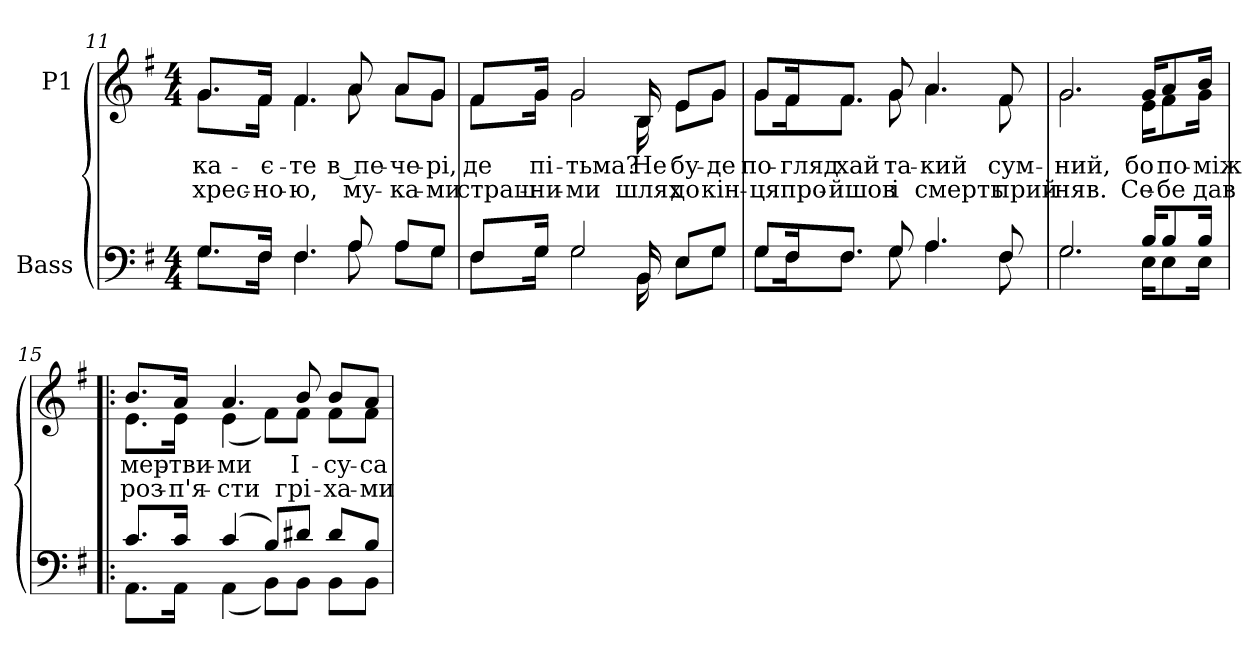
**kern	**kern	**text	**text
*part2	*part1	*part1	*part1
*staff2	*staff1	*staff1	*staff1
*I"Bass	*I"P1	*	*
*clefF4	*clefG2	*	*
*k[f#]	*k[f#]	*	*
*e:	*e:	*	*
*M4/4	*M4/4	*	*
=11	=11	=11	=11
*^	*^	*	*
!	!	!	!	!LO:LY:b:color=#000000	!LO:LY:b:color=#000000
8.Gi/L	8.Gi\L	8.gi/L	8.gi\L	-ка-	хрес-
!	!	!	!	!LO:LY:b:color=#000000	!LO:LY:b:color=#000000
16F#i/Jk	16F#i\Jk	16f#i/Jk	16f#i\Jk	-є-	-но-
!	!	!	!	!LO:LY:b:color=#000000	!LO:LY:b:color=#000000
4.F#i/	4.F#i\	4.f#i/	4.f#i\	-те	-ю,
!	!	!	!	!LO:LY:b:color=#000000	!LO:LY:b:color=#000000
8Ai/	8Ai\	8ai/	8ai\	в пе-	му-
!	!	!	!	!LO:LY:b:color=#000000	!LO:LY:b:color=#000000
8Ai/L	8Ai\L	8ai/L	8ai\L	-че-	-ка-
!	!	!	!	!LO:LY:b:color=#000000	!LO:LY:b:color=#000000
8Gi/J	8Gi\J	8gi/J	8gi\J	-рі,	-ми
=12	=12	=12	=12	=12	=12
!	!	!	!	!LO:LY:b:color=#000000	!LO:LY:b:color=#000000
8F#i/L	8F#i\L	8f#i/L	8f#i\L	де	страш-
!	!	!	!	!LO:LY:b:color=#000000	!LO:LY:b:color=#000000
16Gi/Jk	16Gi\Jk	16gi/Jk	16gi\Jk	пі-	-ни-
!	!	!	!	!LO:LY:b:color=#000000	!LO:LY:b:color=#000000
2Gi/	2Gi\	2gi/	2gi\	-тьма?	-ми
!	!	!	!	!LO:LY:b:color=#000000	!LO:LY:b:color=#000000
16BBi/	16BBi\	16Bi/	16Bi\	Не	шлях
!	!	!	!	!LO:LY:b:color=#000000	!LO:LY:b:color=#000000
8Ei/L	8Ei\L	8ei/L	8ei\L	бу-	до
!	!	!	!	!LO:LY:b:color=#000000	!LO:LY:b:color=#000000
8Gi/J	8Gi\J	8gi/J	8gi\J	-де	кін-
!!LO:LB:g=z	!!
=13	=13	=13	=13	=13	=13
!	!	!	!	!LO:LY:b:color=#000000	!LO:LY:b:color=#000000
8Gi/L	8Gi\L	8gi/L	8gi\L	по-	-ця
!	!	!	!	!LO:LY:b:color=#000000	!LO:LY:b:color=#000000
16F#i/K	16F#i\K	16f#i/K	16f#i\K	-гляд	про-
!	!	!	!	!LO:LY:b:color=#000000	!LO:LY:b:color=#000000
8.F#i/J	8.F#i\J	8.f#i/J	8.f#i\J	хай	-йшов
!	!	!	!	!LO:LY:b:color=#000000	!LO:LY:b:color=#000000
8Gi/	8Gi\	8gi/	8gi\	та-	і
!	!	!	!	!LO:LY:b:color=#000000	!LO:LY:b:color=#000000
4.Ai/	4.Ai\	4.ai/	4.ai\	-кий	смерть
!	!	!	!	!LO:LY:b:color=#000000	!LO:LY:b:color=#000000
8F#i/	8F#i\	8f#i/	8f#i\	сум-	прий-
=14	=14	=14	=14	=14	=14
!	!	!	!	!LO:LY:b:color=#000000	!LO:LY:b:color=#000000
2.Gi/	2.Gi\	2.gi/	2.gi\	-ний,	-няв.
!	!	!	!	!LO:LY:b:color=#000000	!LO:LY:b:color=#000000
16Bi/KL	16Ei\KL	16gi/KL	16ei\KL	бо	Се-
!	!	!	!	!LO:LY:b:color=#000000	!LO:LY:b:color=#000000
8Bi/	8Ei\	8ai/	8f#i\	по-	-бе
!	!	!	!	!LO:LY:b:color=#000000	!LO:LY:b:color=#000000
16Bi/Jk	16Ei\Jk	16bi/Jk	16gi\Jk	-між	дав
=15!|:	=15!|:	=15!|:	=15!|:	=15!|:	=15!|:
!	!	!	!	!LO:LY:b:color=#000000	!LO:LY:b:color=#000000
8.ci/L	8.AAi\L	8.bi/L	8.ei\L	мер-	роз-
!	!	!	!	!LO:LY:b:color=#000000	!LO:LY:b:color=#000000
16ci/Jk	16AAi\Jk	16ai/Jk	16ei\Jk	-тви-	-п'я-
!	!	!	!	!LO:LY:b:color=#000000	!LO:LY:b:color=#000000
(4ci/	(4AAi\	4.ai/	(4ei\	-ми	-сти
8Bi/L)	8BBi\L)	.	8f#i\L)	.	.
!	!	!	!	!LO:LY:b:color=#000000	!LO:LY:b:color=#000000
8d#Xi/J	8BBi\J	8bi/	8f#i\J	І-	грі-
!	!	!	!	!LO:LY:b:color=#000000	!LO:LY:b:color=#000000
8d#i/L	8BBi\L	8bi/L	8f#i\L	-су-	-ха-
!	!	!	!	!LO:LY:b:color=#000000	!LO:LY:b:color=#000000
8Bi/J	8BBi\J	8ai/J	8f#i\J	-са	-ми
*v	*v	*	*	*	*
*	*v	*v	*	*
=	=	=	=
*-	*-	*-	*-
